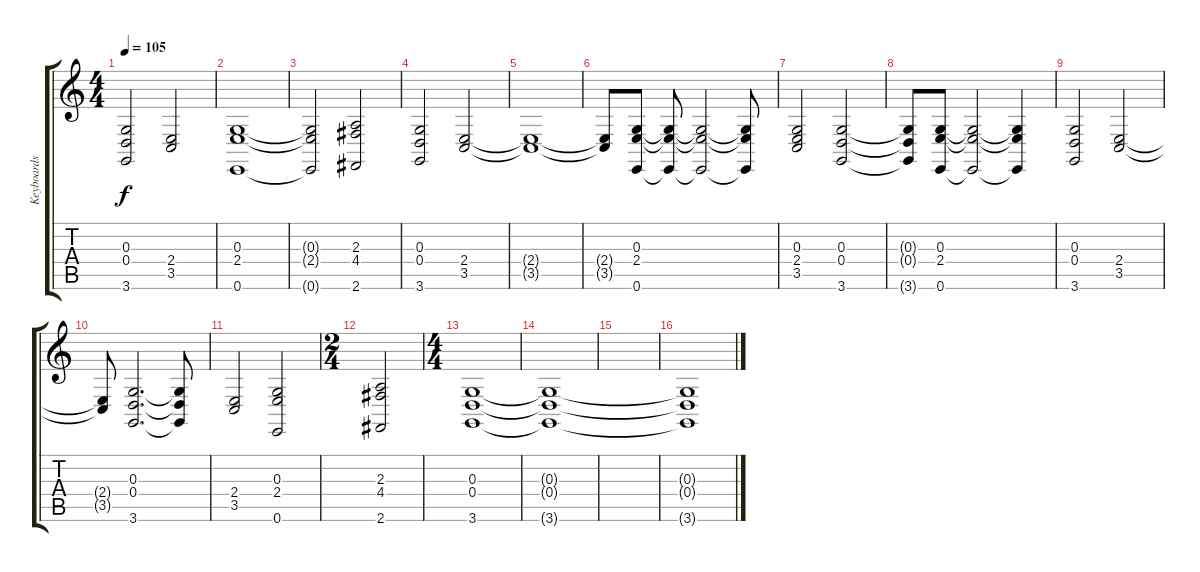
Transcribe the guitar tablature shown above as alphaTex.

\track ("Keyboards" "Keyboards") {instrument stringensemble2}
\staff {score tabs}
\tuning (E4 B3 G3 D3 A2 E2) {hide}
\ts (4 4)
\tempo 105
\clef g2
\ks c
(0.3{t} 0.4{t} 3.6{t}).2{dy f} (2.4 3.5).2 |
(0.3 2.4 0.6).1 |
(0.3{t} 2.4{t} 0.6{t}).2 (2.3 4.4 2.6).2 |
(0.3 0.4 3.6).2 (2.4 3.5).2 |
(2.4{t} 3.5{t}).1 |
(2.4{t} 3.5{t}).8 (0.3 2.4 0.6).8 (0.3{t} 2.4{t} 0.6{t}).8 (0.3{t} 2.4{t} 0.6{t}).2 (0.3{t} 2.4{t} 0.6{t}).8 |
(0.3 2.4 3.5).2 (0.3 0.4 3.6).2 |
(0.3{t} 0.4{t} 3.6{t}).8 (0.3 2.4 0.6).8 (0.3{t} 2.4{t} 0.6{t}).2 (0.3{t} 2.4{t} 0.6{t}).4 |
(0.3 0.4 3.6).2 (2.4 3.5).2 |
(2.4{t} 3.5{t}).8 (0.3 0.4 3.6).2{d} (0.3{t} 0.4{t} 3.6{t}).8 |
(2.4 3.5).2 (0.3 2.4 0.6).2 |
\ts (2 4)
(2.3 4.4 2.6).2 |
\ts (4 4)
(0.3 0.4 3.6).1 |
(0.3{t} 0.4{t} 3.6{t}).1 |
|
(0.3{t} 0.4{t} 3.6{t}).1
